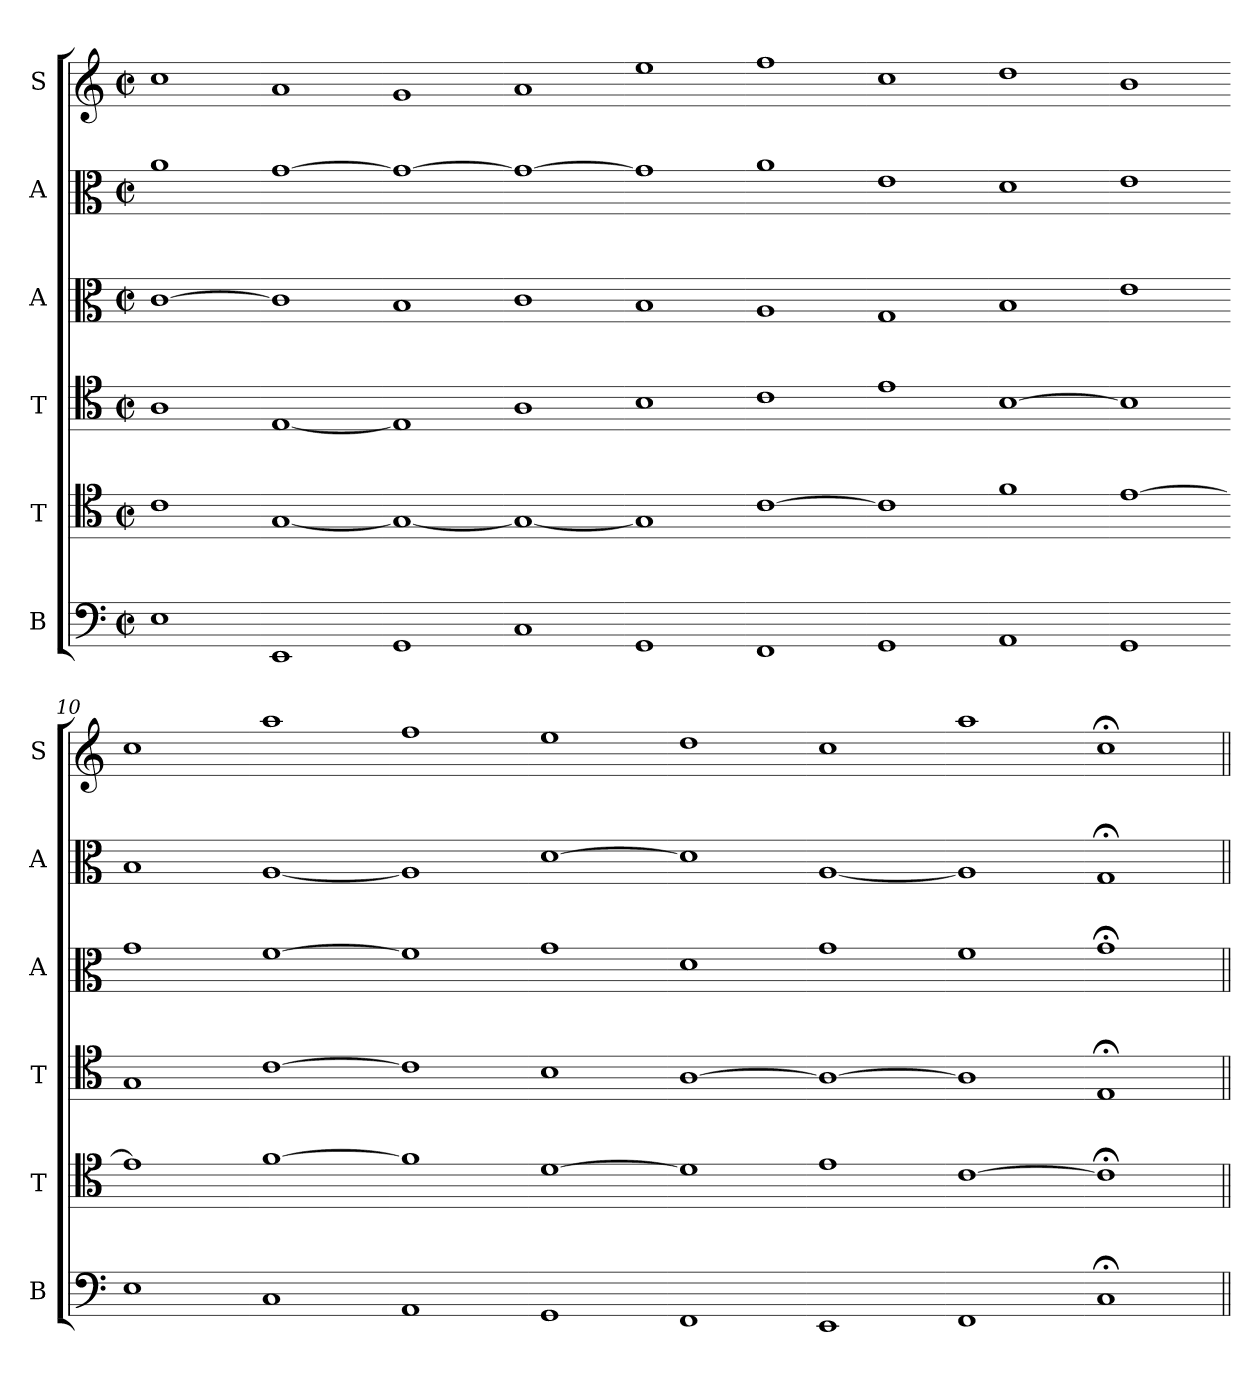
**kern	**kern	**kern	**kern	**kern	**kern
*part6	*part5	*part4	*part3	*part2	*part1
*staff6	*staff5	*staff4	*staff3	*staff2	*staff1
*I"B	*I"T	*I"T	*I"A	*I"A	*I"S
*I'B	*I'T	*I'T	*I'A	*I'A	*I'S
*clefF4	*clefC4	*clefC4	*clefC3	*clefC3	*clefG2
*k[]	*k[]	*k[]	*k[]	*k[]	*k[]
*M2/2	*M2/2	*M2/2	*M2/2	*M2/2	*M2/2
*met(c|)	*met(c|)	*met(c|)	*met(c|)	*met(c|)	*met(c|)
*MM208	*MM208	*MM208	*MM208	*MM208	*MM208
=1	=1	=1	=1	=1	=1
1E	1c	1A	[1c	1a	1cc
=2-	=2-	=2-	=2-	=2-	=2-
1EE	[1G	[1E	1c]	[1g	1a
=3-	=3-	=3-	=3-	=3-	=3-
1GG	1G_	1E]	1B	1g_	1g
=4-	=4-	=4-	=4-	=4-	=4-
1C	1G_	1A	1c	1g_	1a
=5-	=5-	=5-	=5-	=5-	=5-
1GG	1G]	1B	1B	1g]	1ee
=6-	=6-	=6-	=6-	=6-	=6-
1FF	[1c	1c	1A	1a	1ff
=7-	=7-	=7-	=7-	=7-	=7-
1GG	1c]	1e	1G	1e	1cc
=8-	=8-	=8-	=8-	=8-	=8-
1AA	1f	[1B	1B	1d	1dd
=9-	=9-	=9-	=9-	=9-	=9-
1GG	[1e	1B]	1e	1e	1b
=10-	=10-	=10-	=10-	=10-	=10-
1E	1e]	1G	1g	1B	1cc
=11-	=11-	=11-	=11-	=11-	=11-
1C	[1f	[1c	[1f	[1A	1aa
=12-	=12-	=12-	=12-	=12-	=12-
1AA	1f]	1c]	1f]	1A]	1ff
=13-	=13-	=13-	=13-	=13-	=13-
1GG	[1d	1B	1g	[1d	1ee
=14-	=14-	=14-	=14-	=14-	=14-
1FF	1d]	[1A	1d	1d]	1dd
=15-	=15-	=15-	=15-	=15-	=15-
1EE	1e	1A_	1g	[1A	1cc
=16-	=16-	=16-	=16-	=16-	=16-
1FF	[1c	1A]	1f	1A]	1aa
=17-	=17-	=17-	=17-	=17-	=17-
1C;<	1c;<]	1E;<	1g;<	1G;	1cc;<
=||	=||	=||	=||	=||	=||
*-	*-	*-	*-	*-	*-
